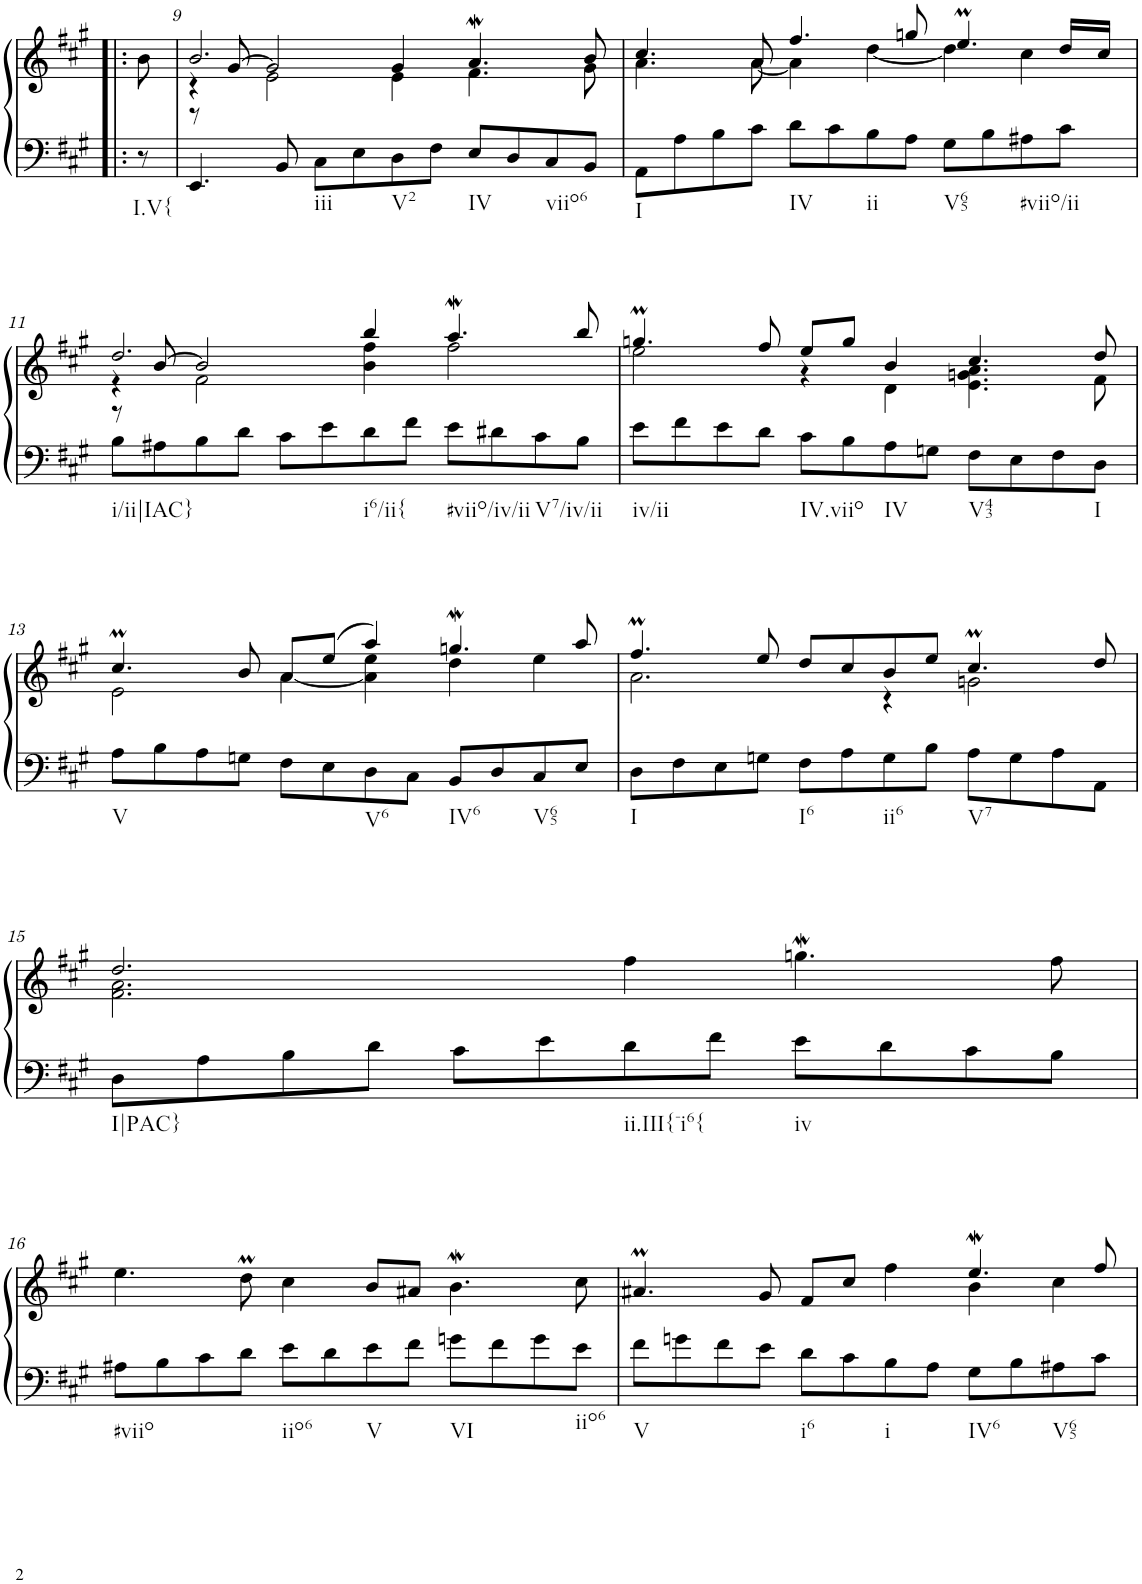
**kern	**kern
*part1	*part1
*staff2	*staff1
*I"unbenannt1	*
!!LO:PB:g=z
*clefF4	*clefG2
*k[f#c#g#]	*k[f#c#g#]
*M3/2	*M3/2
=8X1!|:	=8X1!|:
!LO:TX:b:t=I.V{	!
8r	8b\
=9	=9
*	*^
*	*	*^
4.EE/	2.b/	4r	8r
.	.	.	[8g#/
.	.	2e\	2g#/]
8BB/	.	.	.
!LO:TX:b:t=iii	!	!	!
8C#\L	.	.	.
8E\	.	.	.
!LO:TX:b:t=V2	!	!	!
8D\	4g#/	4e\	2.ryy
8F#\J	.	.	.
!LO:TX:b:t=IV	!	!	!
8E/L	4.aw/	4.f#\	.
8D/	.	.	.
!LO:TX:b:t=viio6	!	!	!
8C#/	.	.	.
8BB/J	8b/	8g#\	.
*	*	*v	*v
=10	=10	=10
!LO:TX:b:t=I	!	!
8AA\L	4.cc#/	4.a\
8A\	.	.
8B\	.	.
8c#\J	8a/	[8a\
!LO:TX:b:t=IV	!	!
8d\L	4.ff#/	4a\]
8c#\	.	.
!LO:TX:b:t=ii	!	!
8B\	.	[4dd\
8A\J	8ggn/	.
!LO:TX:b:t=V65	!	!
8G#\L	4.eeM/	4dd\]
8B\	.	.
!LO:TX:b:t=#viio/ii	!	!
8A#X\	.	4cc#\
8c#\J	16dd/LL	.
.	16cc#/JJ	.
!!LO:LB:g=z
=11	=11	=11
*	*	*^
!LO:TX:b:t=i/ii|IAC}	!	!	!
8B\L	2.dd/	4r	8r
8A#X\	.	.	[8b/
8B\	.	2f#\	2b/]
8d\J	.	.	.
8c#\L	.	.	.
8e\	.	.	.
!LO:TX:b:t=i6/ii{	!	!	!
8d\	4bb/	4b\ 4ff#\	2.ryy
8f#\J	.	.	.
!LO:TX:b:t=#viio/iv/ii	!	!	!
8e\L	4.aaw/	2ff#\	.
8d#X\	.	.	.
!LO:TX:b:t=V7/iv/ii	!	!	!
8c#\	.	.	.
8B\J	8bb/	.	.
*	*	*v	*v
=12	=12	=12
!LO:TX:b:t=iv/ii	!	!
8e\L	4.ggnM/	2ee\
8f#\	.	.
8e\	.	.
8d\J	8ff#/	.
!LO:TX:b:t=IV.viio	!	!
8c#\L	8ee/L	4r
8B\	8gg/J	.
!LO:TX:b:t=IV	!	!
8A\	4b/	4d\
8Gn\J	.	.
!LO:TX:b:t=V43	!	!
8F#\L	4.cc#/	4.e\ 4.gn\ 4.a\
8E\	.	.
8F#\	.	.
!LO:TX:b:t=I	!	!
8D\J	8dd/	8f#\
!!LO:LB:g=z	!!
=13	=13	=13
!LO:TX:b:t=V	!	!
8A\L	4.cc#m/	2e\
8B\	.	.
8A\	.	.
8Gn\J	8b/	.
8F#\L	8a/L	[4a\
8E\	(8ee/J	.
!LO:TX:b:t=V6	!	!
8D\	4aa/)	4a\] 4ee\
8C#\J	.	.
!LO:TX:b:t=IV6	!	!
8BB/L	4.ggnw/	4dd\
8D/	.	.
!LO:TX:b:t=V65	!	!
8C#/	.	4ee\
8E/J	8aa/	.
=14	=14	=14
!LO:TX:b:t=I	!	!
8D\L	4.ff#M/	2.a\
8F#\	.	.
8E\	.	.
8Gn\J	8ee/	.
!LO:TX:b:t=I6	!	!
8F#\L	8dd/L	.
8A\	8cc#/	.
!LO:TX:b:t=ii6	!	!
8G\	8b/	4r
8B\J	8ee/J	.
!LO:TX:b:t=V7	!	!
8A\L	4.cc#m/	2gn\
8G\	.	.
8A\	.	.
8AA\J	8dd/	.
!!LO:LB:g=z	!!
=15	=15	=15
!LO:TX:b:t=I|PAC}	!	!
8D\L	2.dd/	2.f#\ 2.a\
8A\	.	.
8B\	.	.
8d\J	.	.
8c#\L	.	.
8e\	.	.
!LO:TX:b:t=ii.III{-i6{	!	!
8d\	4ff#\	2.ryy
8f#\J	.	.
!LO:TX:b:t=iv	!	!
8e\L	4.ggnw\	.
8d\	.	.
8c#\	.	.
8B\J	8ff#\	.
*	*v	*v
!!LO:LB:g=z
=16	=16
!LO:TX:b:t=#viio	!
8A#X\L	4.ee\
8B\	.
8c#\	.
8d\J	8ddM\
!LO:TX:b:t=iio6	!
8e\L	4cc#\
8d\	.
!LO:TX:b:t=V	!
8e\	8b/L
8f#\J	8a#X/J
!LO:TX:b:t=VI	!
8gn\L	4.bW\
8f#\	.
8g\	.
!LO:TX:b:t=iio6	!
8e\J	8cc#\
=17	=17
*	*^
!LO:TX:b:t=V	!	!
8f#\L	4.a#Xm/	1ryy
8gn\	.	.
8f#\	.	.
8e\J	8g#/	.
!LO:TX:b:t=i6	!	!
8d\L	8f#/L	.
8c#\	8cc#/J	.
!LO:TX:b:t=i	!	!
8B\	4ff#\	.
8A\J	.	.
!LO:TX:b:t=IV6	!	!
8G#\L	4.eeW/	4b\
8B\	.	.
!LO:TX:b:t=V65	!	!
8A#X\	.	4cc#\
8c#\J	8ff#/	.
*	*v	*v
=	=
*-	*-
